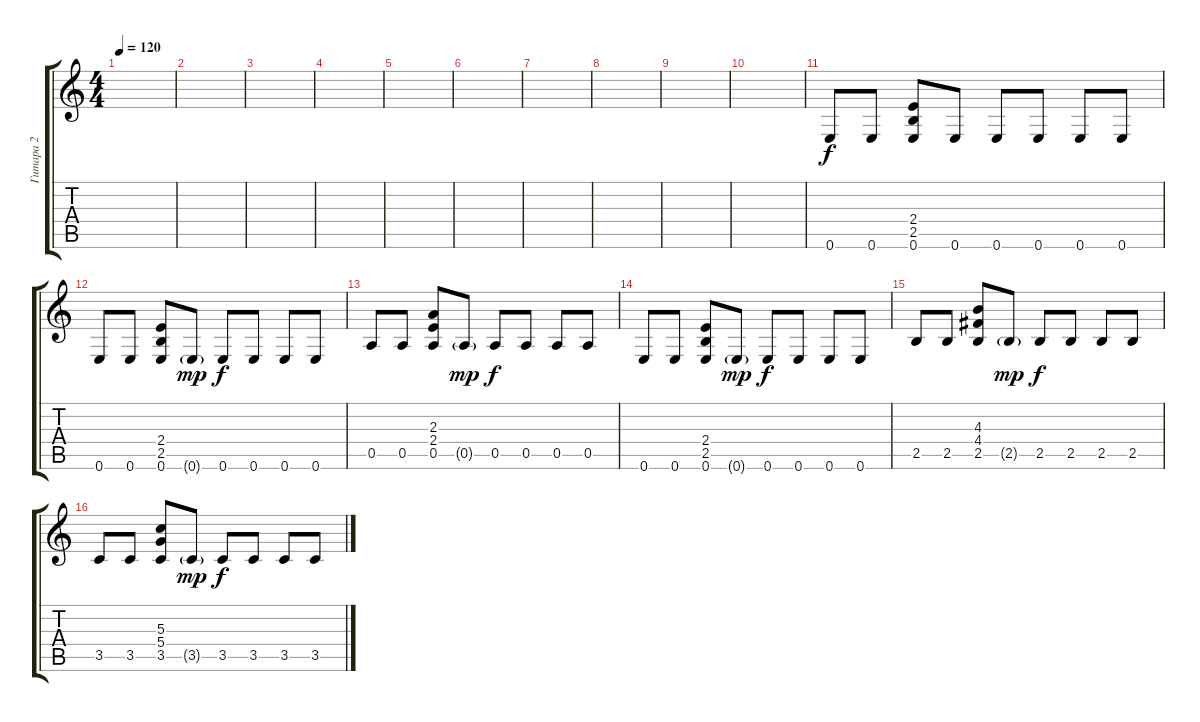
\track ("Гитара 2" "Гитара 2") {instrument distortionguitar}
\staff {score tabs}
\tuning (E4 B3 G3 D3 A2 E2) {hide}
\ts (4 4)
\tempo 120
\clef g2
\ks c
|
|
|
|
|
|
|
|
|
|
0.6.8 0.6.8 (2.4 2.5 0.6).8 0.6.8 0.6.8 0.6.8 0.6.8 0.6.8 |
0.6.8 0.6.8 (2.4 2.5 0.6).8 0.6{g}.8{dy mp} 0.6.8{dy f} 0.6.8 0.6.8 0.6.8 |
0.5.8 0.5.8 (2.3 2.4 0.5).8 0.5{g}.8{dy mp} 0.5.8{dy f} 0.5.8 0.5.8 0.5.8 |
0.6.8 0.6.8 (2.4 2.5 0.6).8 0.6{g}.8{dy mp} 0.6.8{dy f} 0.6.8 0.6.8 0.6.8 |
2.5.8 2.5.8 (4.3 4.4 2.5).8 2.5{g}.8{dy mp} 2.5.8{dy f} 2.5.8 2.5.8 2.5.8 |
3.5.8 3.5.8 (5.3 5.4 3.5).8 3.5{g}.8{dy mp} 3.5.8{dy f} 3.5.8 3.5.8 3.5.8
